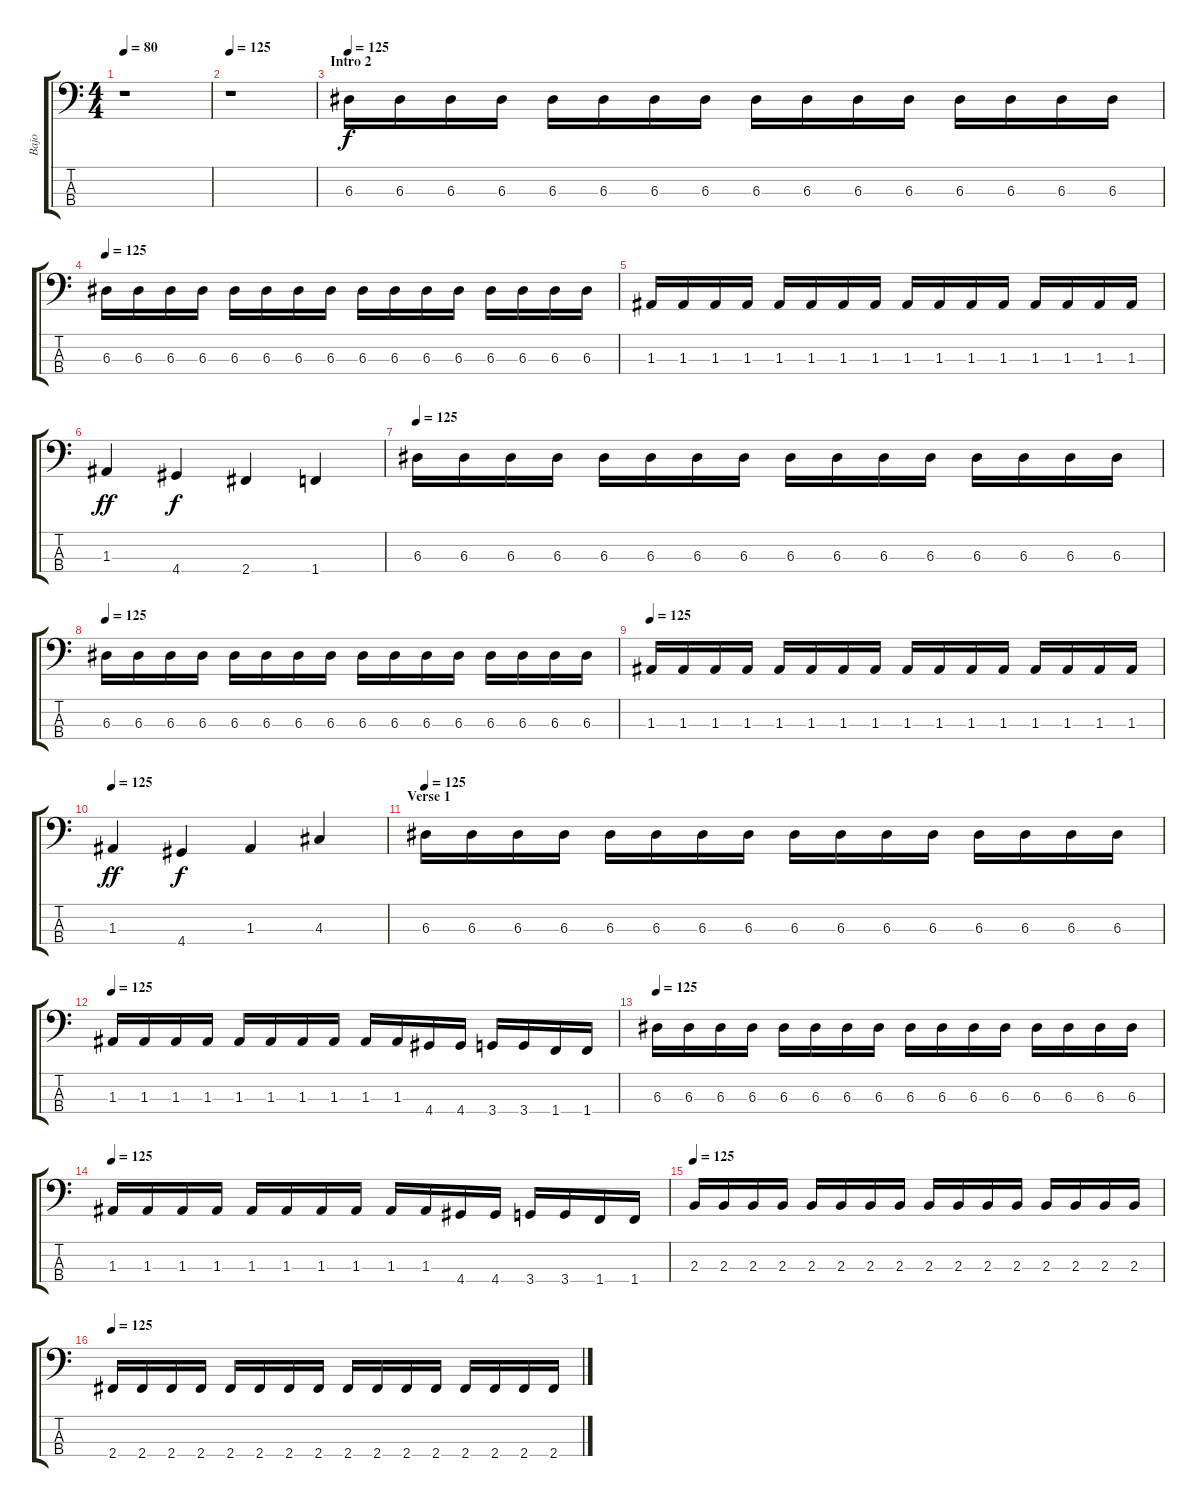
\track ("Bajo" "Bajo") {instrument electricbasspick}
\staff {score tabs}
\tuning (G2 D2 A1 E1) {hide}
\ts (4 4)
\tempo 80
\clef f4
\ks c
r.1{dy mp} |
\tempo 125
r.1 |
\section ("" "Intro 2")
\tempo 125
6.3.16{dy f} 6.3.16 6.3.16 6.3.16 6.3.16 6.3.16 6.3.16 6.3.16 6.3.16 6.3.16 6.3.16 6.3.16 6.3.16 6.3.16 6.3.16 6.3.16 |
\tempo 125
6.3.16 6.3.16 6.3.16 6.3.16 6.3.16 6.3.16 6.3.16 6.3.16 6.3.16 6.3.16 6.3.16 6.3.16 6.3.16 6.3.16 6.3.16 6.3.16 |
1.3.16 1.3.16 1.3.16 1.3.16 1.3.16 1.3.16 1.3.16 1.3.16 1.3.16 1.3.16 1.3.16 1.3.16 1.3.16 1.3.16 1.3.16 1.3.16 |
1.3.4{dy ff} 4.4.4{dy f} 2.4.4 1.4.4 |
\tempo 125
6.3.16 6.3.16 6.3.16 6.3.16 6.3.16 6.3.16 6.3.16 6.3.16 6.3.16 6.3.16 6.3.16 6.3.16 6.3.16 6.3.16 6.3.16 6.3.16 |
\tempo 125
6.3.16 6.3.16 6.3.16 6.3.16 6.3.16 6.3.16 6.3.16 6.3.16 6.3.16 6.3.16 6.3.16 6.3.16 6.3.16 6.3.16 6.3.16 6.3.16 |
\tempo 125
1.3.16 1.3.16 1.3.16 1.3.16 1.3.16 1.3.16 1.3.16 1.3.16 1.3.16 1.3.16 1.3.16 1.3.16 1.3.16 1.3.16 1.3.16 1.3.16 |
\tempo 125
1.3.4{dy ff} 4.4.4{dy f} 1.3.4 4.3.4 |
\section ("" "Verse 1")
\tempo 125
6.3.16 6.3.16 6.3.16 6.3.16 6.3.16 6.3.16 6.3.16 6.3.16 6.3.16 6.3.16 6.3.16 6.3.16 6.3.16 6.3.16 6.3.16 6.3.16 |
\tempo 125
1.3.16 1.3.16 1.3.16 1.3.16 1.3.16 1.3.16 1.3.16 1.3.16 1.3.16 1.3.16 4.4.16 4.4.16 3.4.16 3.4.16 1.4.16 1.4.16 |
\tempo 125
6.3.16 6.3.16 6.3.16 6.3.16 6.3.16 6.3.16 6.3.16 6.3.16 6.3.16 6.3.16 6.3.16 6.3.16 6.3.16 6.3.16 6.3.16 6.3.16 |
\tempo 125
1.3.16 1.3.16 1.3.16 1.3.16 1.3.16 1.3.16 1.3.16 1.3.16 1.3.16 1.3.16 4.4.16 4.4.16 3.4.16 3.4.16 1.4.16 1.4.16 |
\tempo 125
2.3.16 2.3.16 2.3.16 2.3.16 2.3.16 2.3.16 2.3.16 2.3.16 2.3.16 2.3.16 2.3.16 2.3.16 2.3.16 2.3.16 2.3.16 2.3.16 |
\tempo 125
2.4.16 2.4.16 2.4.16 2.4.16 2.4.16 2.4.16 2.4.16 2.4.16 2.4.16 2.4.16 2.4.16 2.4.16 2.4.16 2.4.16 2.4.16 2.4.16
